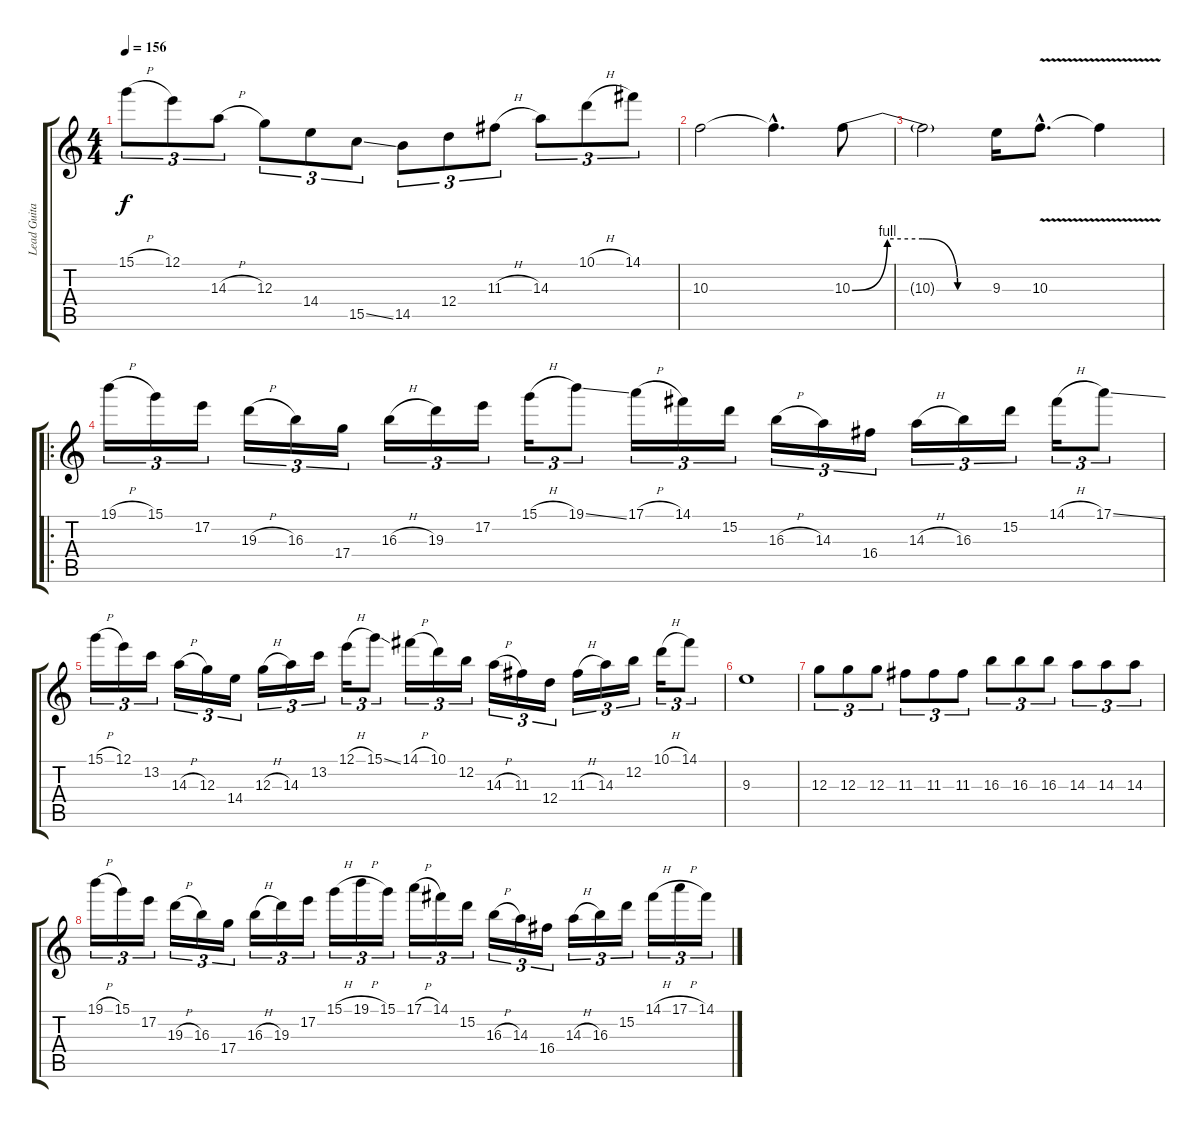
\track ("Lead Guitar" "Lead Guita") {instrument overdrivenguitar}
\staff {score tabs}
\tuning (E4 B3 G3 D3 A2 E2) {hide}
\ts (4 4)
\tempo 156
\clef g2
\ks c
15.1{h}.8{tu (3 2) dy f} 12.1.8{tu (3 2)} 14.3{h}.8{tu (3 2)} 12.3.8{tu (3 2)} 14.4.8{tu (3 2)} 15.5{ss}.8{tu (3 2)} 14.5.8{tu (3 2)} 12.4.8{tu (3 2)} 11.3{h}.8{tu (3 2)} 14.3.8{tu (3 2)} 10.1{h}.8{tu (3 2)} 14.1.8{tu (3 2)} |
10.3.2 10.3{hac t}.4{d} 10.3{be (custom 0 0 15 4 30 4 45 0 60 0)}.8 |
10.3{t}.2 9.3.16 10.3{v hac}.8{d} 10.3{t}.4 |
\ro
19.1{h}.16{tu (3 2)} 15.1.16{tu (3 2)} 17.2.16{tu (3 2)} 19.3{h}.16{tu (3 2)} 16.3.16{tu (3 2)} 17.4.16{tu (3 2)} 16.3{h}.16{tu (3 2)} 19.3.16{tu (3 2)} 17.2.16{tu (3 2)} 15.1{h}.16{tu (3 2)} 19.1{ss}.8{tu (3 2)} 17.1{h}.16{tu (3 2)} 14.1.16{tu (3 2)} 15.2.16{tu (3 2)} 16.3{h}.16{tu (3 2)} 14.3.16{tu (3 2)} 16.4.16{tu (3 2)} 14.3{h}.16{tu (3 2)} 16.3.16{tu (3 2)} 15.2.16{tu (3 2)} 14.1{h}.16{tu (3 2)} 17.1{ss}.8{tu (3 2)} |
15.1{h}.16{tu (3 2)} 12.1.16{tu (3 2)} 13.2.16{tu (3 2)} 14.3{h}.16{tu (3 2)} 12.3.16{tu (3 2)} 14.4.16{tu (3 2)} 12.3{h}.16{tu (3 2)} 14.3.16{tu (3 2)} 13.2.16{tu (3 2)} 12.1{h}.16{tu (3 2)} 15.1{ss}.8{tu (3 2)} 14.1{h}.16{tu (3 2)} 10.1.16{tu (3 2)} 12.2.16{tu (3 2)} 14.3{h}.16{tu (3 2)} 11.3.16{tu (3 2)} 12.4.16{tu (3 2)} 11.3{h}.16{tu (3 2)} 14.3.16{tu (3 2)} 12.2.16{tu (3 2)} 10.1{h}.16{tu (3 2)} 14.1.8{tu (3 2)} |
9.3.1 |
12.3.8{tu (3 2)} 12.3.8{tu (3 2)} 12.3.8{tu (3 2)} 11.3.8{tu (3 2)} 11.3.8{tu (3 2)} 11.3.8{tu (3 2)} 16.3.8{tu (3 2)} 16.3.8{tu (3 2)} 16.3.8{tu (3 2)} 14.3.8{tu (3 2)} 14.3.8{tu (3 2)} 14.3.8{tu (3 2)} |
19.1{h}.16{tu (3 2)} 15.1.16{tu (3 2)} 17.2.16{tu (3 2)} 19.3{h}.16{tu (3 2)} 16.3.16{tu (3 2)} 17.4.16{tu (3 2)} 16.3{h}.16{tu (3 2)} 19.3.16{tu (3 2)} 17.2.16{tu (3 2)} 15.1{h}.16{tu (3 2)} 19.1{h}.16{tu (3 2)} 15.1.16{tu (3 2)} 17.1{h}.16{tu (3 2)} 14.1.16{tu (3 2)} 15.2.16{tu (3 2)} 16.3{h}.16{tu (3 2)} 14.3.16{tu (3 2)} 16.4.16{tu (3 2)} 14.3{h}.16{tu (3 2)} 16.3.16{tu (3 2)} 15.2.16{tu (3 2)} 14.1{h}.16{tu (3 2)} 17.1{h}.16{tu (3 2)} 14.1.16{tu (3 2)}
